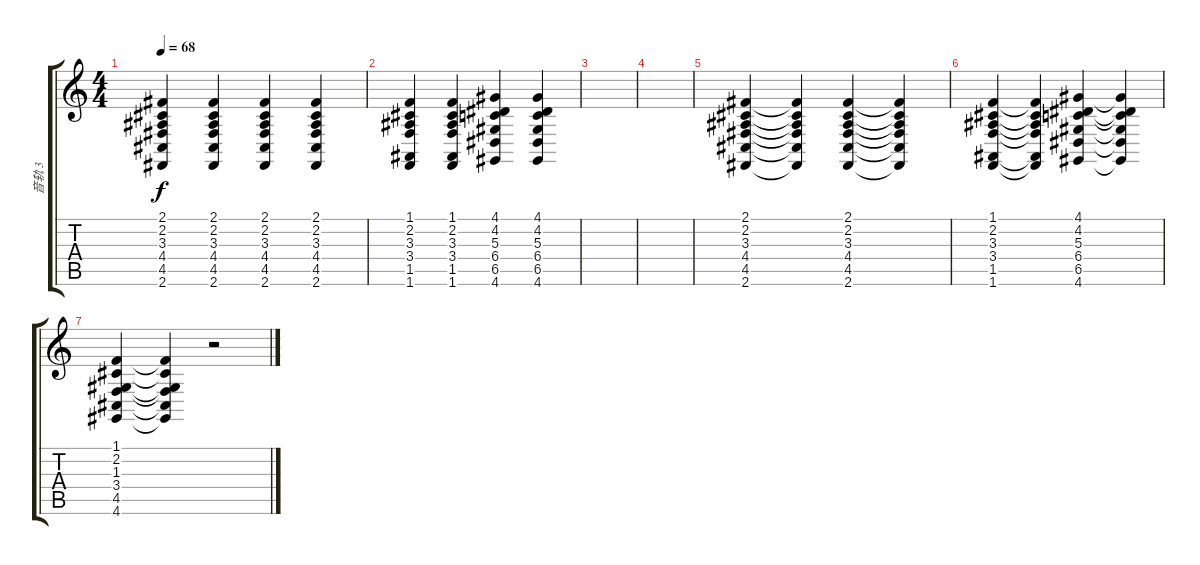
\track ("音轨 3" "音轨 3") {instrument acousticgrandpiano}
\staff {score tabs}
\tuning (E4 B3 G3 D3 A2 E2) {hide}
\ts (4 4)
\tempo 68
\clef g2
\ks c
(2.1 2.2 3.3 4.4 4.5 2.6).4{dy f} (2.1 2.2 3.3 4.4 4.5 2.6).4 (2.1 2.2 3.3 4.4 4.5 2.6).4 (2.1 2.2 3.3 4.4 4.5 2.6).4 |
(1.1 2.2 3.3 3.4 1.5 1.6).4 (1.1 2.2 3.3 3.4 1.5 1.6).4 (4.1 4.2 5.3 6.4 6.5 4.6).4 (4.1 4.2 5.3 6.4 6.5 4.6).4 |
|
|
(2.1 2.2 3.3 4.4 4.5 2.6).4 (2.1{t} 2.2{t} 3.3{t} 4.4{t} 4.5{t} 2.6{t}).4 (2.1 2.2 3.3 4.4 4.5 2.6).4 (2.1{t} 2.2{t} 3.3{t} 4.4{t} 4.5{t} 2.6{t}).4 |
(1.1 2.2 3.3 3.4 1.5 1.6).4 (1.1{t} 2.2{t} 3.3{t} 3.4{t} 1.5{t} 1.6{t}).4 (4.1 4.2 5.3 6.4 6.5 4.6).4 (4.1{t} 4.2{t} 5.3{t} 6.4{t} 6.5{t} 4.6{t}).4 |
(1.1 2.2 1.3 3.4 4.5 4.6).4 (1.1{t} 2.2{t} 1.3{t} 3.4{t} 4.5{t} 4.6{t}).4 r.2
